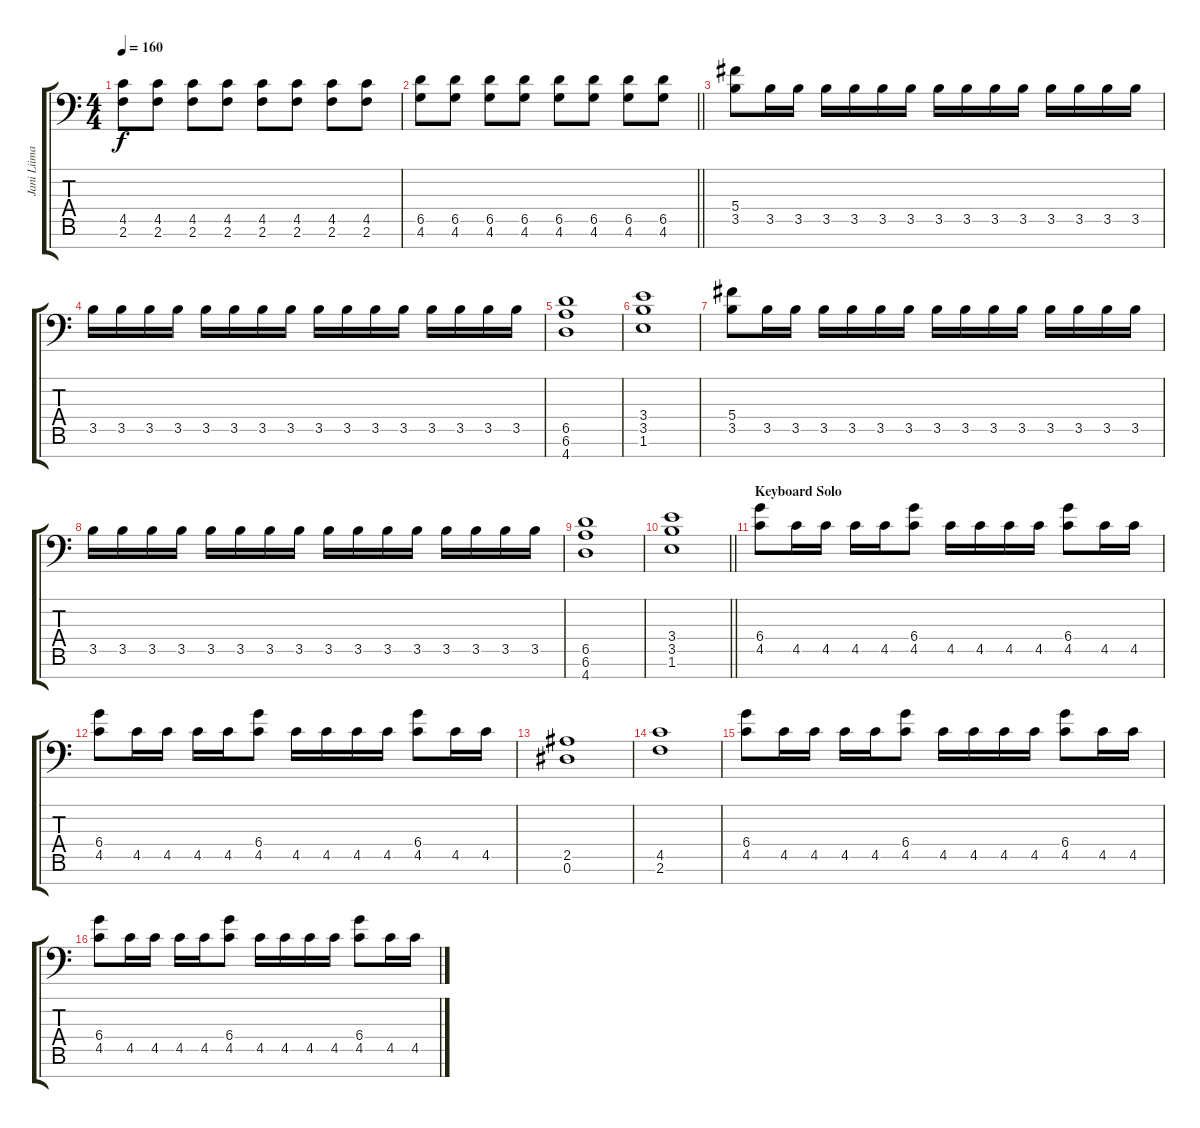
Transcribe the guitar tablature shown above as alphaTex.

\track ("Jani Liimatainen" "Jani Liima") {instrument distortionguitar}
\staff {score tabs}
\tuning (Eb4 Bb3 Gb3 Db3 Ab2 Eb2 Bb1) {hide}
\ts (4 4)
\tempo 160
\clef f4
\ks c
(4.5 2.6).8{dy f} (4.5 2.6).8 (4.5 2.6).8 (4.5 2.6).8 (4.5 2.6).8 (4.5 2.6).8 (4.5 2.6).8 (4.5 2.6).8 |
\barLineRight lightlight
(6.5 4.6).8 (6.5 4.6).8 (6.5 4.6).8 (6.5 4.6).8 (6.5 4.6).8 (6.5 4.6).8 (6.5 4.6).8 (6.5 4.6).8 |
(5.4 3.5).8 3.5.16 3.5.16 3.5.16 3.5.16 3.5.16 3.5.16 3.5.16 3.5.16 3.5.16 3.5.16 3.5.16 3.5.16 3.5.16 3.5.16 |
3.5.16 3.5.16 3.5.16 3.5.16 3.5.16 3.5.16 3.5.16 3.5.16 3.5.16 3.5.16 3.5.16 3.5.16 3.5.16 3.5.16 3.5.16 3.5.16 |
(6.5 6.6 4.7).1 |
(3.4 3.5 1.6).1 |
(5.4 3.5).8 3.5.16 3.5.16 3.5.16 3.5.16 3.5.16 3.5.16 3.5.16 3.5.16 3.5.16 3.5.16 3.5.16 3.5.16 3.5.16 3.5.16 |
3.5.16 3.5.16 3.5.16 3.5.16 3.5.16 3.5.16 3.5.16 3.5.16 3.5.16 3.5.16 3.5.16 3.5.16 3.5.16 3.5.16 3.5.16 3.5.16 |
(6.5 6.6 4.7).1 |
\barLineRight lightlight
(3.4 3.5 1.6).1 |
\section ("" "Keyboard Solo")
(6.4 4.5).8{volume 10} 4.5.16 4.5.16 4.5.16 4.5.16 (6.4 4.5).8 4.5.16 4.5.16 4.5.16 4.5.16 (6.4 4.5).8 4.5.16 4.5.16 |
(6.4 4.5).8 4.5.16 4.5.16 4.5.16 4.5.16 (6.4 4.5).8 4.5.16 4.5.16 4.5.16 4.5.16 (6.4 4.5).8 4.5.16 4.5.16 |
(2.5 0.6).1 |
(4.5 2.6).1 |
(6.4 4.5).8 4.5.16 4.5.16 4.5.16 4.5.16 (6.4 4.5).8 4.5.16 4.5.16 4.5.16 4.5.16 (6.4 4.5).8 4.5.16 4.5.16 |
(6.4 4.5).8 4.5.16 4.5.16 4.5.16 4.5.16 (6.4 4.5).8 4.5.16 4.5.16 4.5.16 4.5.16 (6.4 4.5).8 4.5.16 4.5.16
